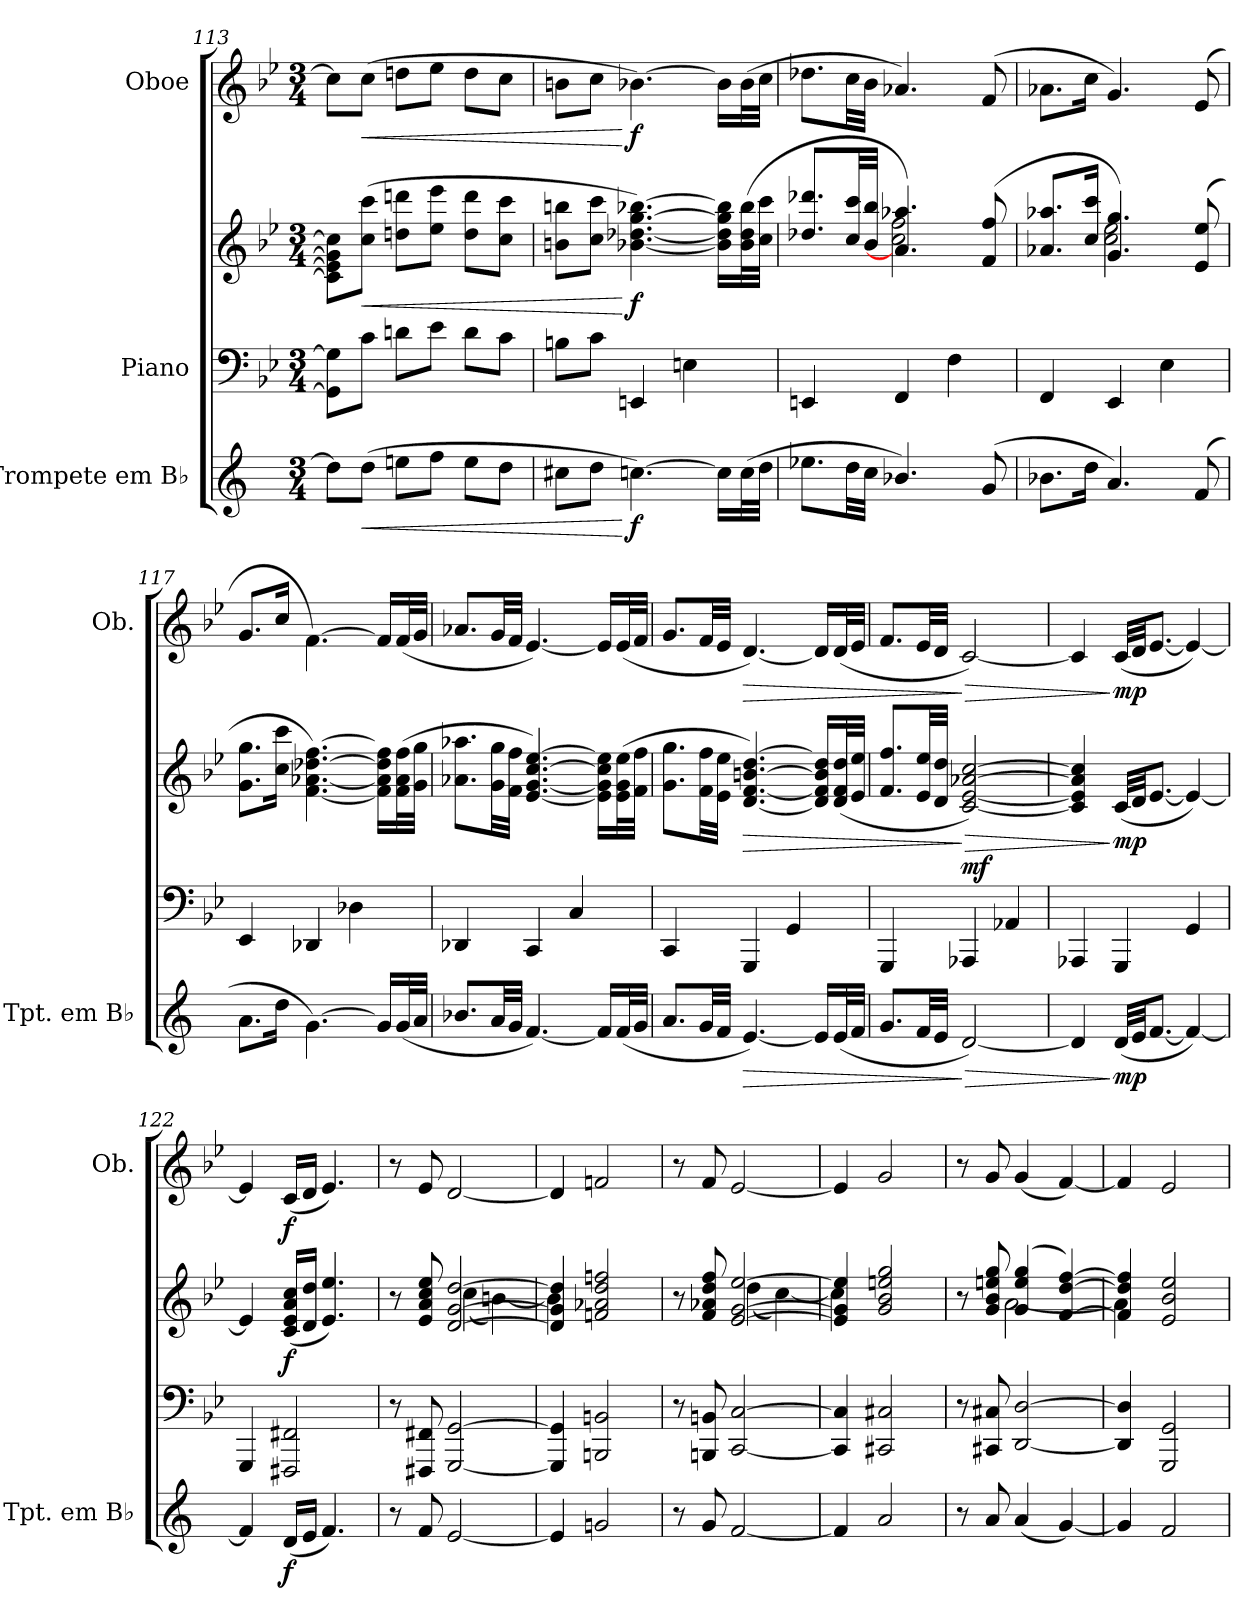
**kern	**dynam	**kern	**kern	**dynam	**kern	**dynam
*part3	*part3	*part2	*part2	*part2	*part1	*part1
*staff4	*staff4	*staff3	*staff2	*staff2/3	*staff1	*staff1
*I"Trompete em B♭	*	*I"Piano	*	*	*I"Oboe	*
*I'Tpt. em B♭	*	*	*	*	*I'Ob.	*
*clefG2	*	*clefF4	*clefG2	*	*clefG2	*
*ITrd1c2	*	*	*	*	*	*
*k[b-e-]	*	*k[b-e-]	*k[b-e-]	*	*k[b-e-]	*
*M3/4	*	*M3/4	*M3/4	*	*M3/4	*
=113	=113	=113	=113	=113	=113	=113
8cc\L]	.	8GG\] 8G\]L	8c\] 8e-\] 8g\] 8cc\]L	.	8cc\L]	.
!	!LO:HP:b	!	!	!LO:HP:b	!	!LO:HP:b
(>8cc\J	<	8c\J	(>8cc\ 8ccc\J	<	(>8cc\J	<
8ddn\L	.	8dn\L	8ddn\ 8dddn\L	.	8ddn\L	.
8ee-\J	.	8e-\J	8ee-\ 8eee-\J	.	8ee-\J	.
8dd\L	.	8d\L	8dd\ 8ddd\L	.	8dd\L	.
8cc\J	.	8c\J	8cc\ 8ccc\J	.	8cc\J	.
=114	=114	=114	=114	=114	=114	=114
8bn\L	.	8Bn\L	8bn\ 8bbn\L	.	8bn\L	.
8cc\J	.	8c\J	8cc\ 8ccc\J	.	8cc\J	.
!	!LO:DY:n=1:b	!	!	!LO:DY:n=1:b	!	!LO:DY:n=1:b
[4.b-X\)	[ f	4EEn/	[4.b-X\ [4.dd-X\ [4.gg\ [4.bb-X\)	[ f	[4.b-X\)	[ f
.	.	4En\	.	.	.	.
16b-\LL]	.	.	16b-\] 16dd-\] 16gg\] 16bb-\]LL	.	16b-\LL]	.
(>32b-\L	.	.	(>32b-\ 32dd-\ 32bb-\L	.	(>32b-\L	.
32cc\JJJ	.	.	32cc\ 32ccc\JJJ	.	32cc\JJJ	.
=115	=115	=115	=115	=115	=115	=115
*	*	*	*^	*	*	*
8.dd-X\L	.	4EEn/	8.dd-X/ 8.ddd-X/L	4ryy	.	8.dd-X\L	.
32cc\LL	.	.	32cc/ 32ccc/LL	.	.	32cc\LL	.
32b-\JJJ	.	.	32b-/ 32bb-/JJJ	.	.	32b-\JJJ	.
4.a-X/)	.	4FF/	4.a-/] 4.aa-X/)	2cc\ 2ff\	.	4.a-X/)	.
.	.	4F\	.	.	.	.	.
(<8f/	.	.	(<8f/ 8ff/	.	.	(<8f/	.
=116	=116	=116	=116	=116	=116	=116	=116
8.a-X\L	.	4FF/	8.a-X/ 8.aa-X/L	4ryy	.	8.a-X\L	.
16cc\Jk	.	.	16cc/ 16ccc/Jk	.	.	16cc\Jk	.
4.g/)	.	4EE-/	4.g/ 4.gg/)	2cc\ 2ee-\	.	4.g/)	.
.	.	4E-\	.	.	.	.	.
(<8e-/	.	.	(<8e-/ 8ee-/	.	.	(<8e-/	.
*	*	*	*v	*v	*	*	*
!!LO:PB:g=z
=117	=117	=117	=117	=117	=117	=117
8.g\L	.	4EE-/	8.g\ 8.gg\L	.	8.g/L	.
16cc\Jk	.	.	16cc\ 16ccc\Jk	.	16cc/Jk	.
[4.f\)	.	4DD-X/	[4.f\ [4.a-X\ [4.dd-X\ [4.ff\)	.	[4.f\)	.
.	.	4D-X\	.	.	.	.
16f/LL]	.	.	16f\] 16a-\] 16dd-\] 16ff\]LL	.	16f/LL]	.
(<32f/L	.	.	(>32f\ 32a-\ 32ff\L	.	(<32f/L	.
32g/JJJ	.	.	32g\ 32gg\JJJ	.	32g/JJJ	.
=118	=118	=118	=118	=118	=118	=118
8.a-X/L	.	4DD-X/	8.a-X\ 8.aa-X\L	.	8.a-X/L	.
32g/LL	.	.	32g\ 32gg\LL	.	32g/LL	.
32f/JJJ	.	.	32f\ 32ff\JJJ	.	32f/JJJ	.
[4.e-/)	.	4CC/	[4.e-/ [4.g/ [4.cc/ [4.ee-/)	.	[4.e-/)	.
.	.	4C/	.	.	.	.
16e-/LL]	.	.	16e-\] 16g\] 16cc\] 16ee-\]LL	.	16e-/LL]	.
(<32e-/L	.	.	(>32e-\ 32g\ 32ee-\L	.	(<32e-/L	.
32f/JJJ	.	.	32f\ 32ff\JJJ	.	32f/JJJ	.
=119	=119	=119	=119	=119	=119	=119
8.g/L	.	4CC/	8.g\ 8.gg\L	.	8.g/L	.
32f/LL	.	.	32f\ 32ff\LL	.	32f/LL	.
32e-/JJJ	.	.	32e-\ 32ee-\JJJ	.	32e-/JJJ	.
!	!LO:HP:b	!	!	!LO:HP:b	!	!LO:HP:b
[4.d/)	>	4GGG/	[4.d/ [4.f/ [4.bn/ [4.dd/)	>	[4.d/)	>
.	.	4GG/	.	.	.	.
16d/LL]	.	.	16d/] 16f/] 16b/] 16dd/]LL	.	16d/LL]	.
(>32d/L	.	.	(>32d/ 32f/ 32dd/L	.	(>32d/L	.
32e-/JJJ	.	.	32e-/ 32ee-/JJJ	.	32e-/JJJ	.
=120	=120	=120	=120	=120	=120	=120
8.f/L	.	4GGG/	8.f/ 8.ff/L	.	8.f/L	.
32e-/LL	.	.	32e-/ 32ee-/LL	.	32e-/LL	.
32d/JJJ	.	.	32d/ 32dd/JJJ	.	32d/JJJ	.
!	!LO:HP:n=1:b	!	!	!LO:HP:n=1:b	!	!LO:HP:n=1:b
!	!	!	!	!LO:DY:n=1:a=2	!	!
[2c/)	] >	4AAA-X/	[2c/ [2e-/ [2a-X/ [2cc/)	] > mf	[2c/)	] >
.	.	4AA-X/	.	.	.	.
!!LO:LB:g=z
=121	=121	=121	=121	=121	=121	=121
4c/]	.	4AAA-X/	4c/] 4e-/] 4a-/] 4cc/]	.	4c/]	.
!	!LO:DY:n=1:b	!	!	!LO:DY:n=1:b	!	!LO:DY:n=1:b
(<32c/LLL	] mp	4GGG/	(<32c/LLL	] mp	(<32c/LLL	] mp
32d/JJ	.	.	32d/JJ	.	32d/JJ	.
[8.e-/J	.	.	[8.e-/J	.	[8.e-/J	.
4e-/_)	.	4GG/	4e-/_)	.	4e-/_)	.
=122	=122	=122	=122	=122	=122	=122
4e-/]	.	4GGG/	4e-/]	.	4e-/]	.
!	!LO:DY:b	!	!	!LO:DY:b	!	!LO:DY:b
(>16c/LL	f	2FFF#X/ 2FF#X/	(>16c/ 16e-/ 16a/ 16cc/LL	f	(>16c/LL	f
16d/JJ	.	.	16d/ 16dd/JJ	.	16d/JJ	.
4.e-/)	.	.	4.e-/ 4.ee-/)	.	4.e-/)	.
=123	=123	=123	=123	=123	=123	=123
*	*	*	*^	*	*	*
8r	.	8r	8r	4ryy	.	8r	.
8e-/	.	8FFF#X/ 8FF#X/	8e-/ 8a/ 8cc/ 8ee-/	.	.	8e-/	.
[2d/	.	[2GGG/ [2GG/	[2d/ [2g/ [2dd/	(<4cc\	.	[2d/	.
.	.	.	.	[4bn\)	.	.	.
=124	=124	=124	=124	=124	=124	=124	=124
4d/]	.	4GGG/] 4GG/]	4d/] 4g/] 4dd/]	4b\]	.	4d/]	.
2fn/	.	2BBBn/ 2BBn/	2fn/ 2a-X/ 2dd/ 2ffn/	2ryy	.	2fn/	.
=125	=125	=125	=125	=125	=125	=125	=125
8r	.	8r	8r	4ryy	.	8r	.
8f/	.	8BBBn/ 8BBn/	8f/ 8a-X/ 8dd/ 8ff/	.	.	8f/	.
[2e-/	.	[2CC/ [2C/	[2e-/ [2g/ [2ee-/	(<4dd\	.	[2e-/	.
.	.	.	.	[4cc\)	.	.	.
=126	=126	=126	=126	=126	=126	=126	=126
4e-/]	.	4CC/] 4C/]	4e-/] 4g/] 4ee-/]	4cc\]	.	4e-/]	.
2g/	.	2CC#X/ 2C#X/	2g/ 2b-/ 2een/ 2gg/	2ryy	.	2g/	.
!!LO:LB:g=z
=127	=127	=127	=127	=127	=127	=127	=127
8r	.	8r	8r	4ryy	.	8r	.
8g/	.	8CC#X/ 8C#X/	8g/ 8b-/ 8een/ 8gg/	.	.	8g/	.
(<4g/	.	[2DD/ [2D/	(>4g/ 4ee/ 4gg/	[2a\	.	(<4g/	.
[4f/)	.	.	[4f/ [4dd/ [4ff/)	.	.	[4f/)	.
=128	=128	=128	=128	=128	=128	=128	=128
4f/]	.	4DD/] 4D/]	4f/] 4dd/] 4ff/]	4a\]	.	4f/]	.
2e-/	.	2GGG/ 2GG/	2e-/ 2b-/ 2ee-/	2ryy	.	2e-/	.
*	*	*	*v	*v	*	*	*
=	=	=	=	=	=	=
*-	*-	*-	*-	*-	*-	*-
